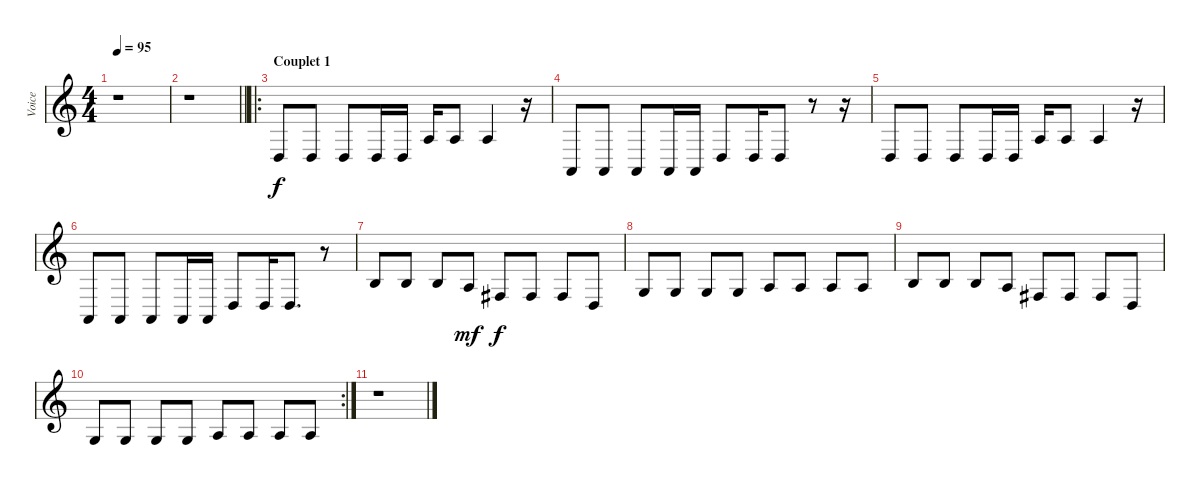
\track ("Voice" "Voice") {instrument oboe}
\staff {score}
\tuning (E4 B3 G3 D3 A2 E2) {hide}
\ts (4 4)
\tempo 95
\clef g2
\ks c
r.1{dy f instrument oboe} |
\barLineRight lightlight
r.1 |
\ro
\section ("" "Couplet 1")
0.4.8 0.4.8 0.4.8 0.4.16 0.4.16 7.4.16 7.4.8 7.4.4 r.16 |
0.5.8 0.5.8 0.5.8 0.5.16 0.5.16 0.4.8 0.4.16 0.4.8 r.8 r.16 |
0.4.8 0.4.8 0.4.8 0.4.16 0.4.16 7.4.16 7.4.8 7.4.4 r.16 |
0.5.8 0.5.8 0.5.8 0.5.16 0.5.16 0.4.8 0.4.16 0.4.8{d} r.8 |
4.3.8 4.3.8 4.3.8 2.3.8{dy mf} 4.4.8{dy f} 4.4.8 4.4.8 0.4.8 |
5.4.8 5.4.8 5.4.8 5.4.8 7.4.8 7.4.8 7.4.8 7.4.8 |
4.3.8 4.3.8 4.3.8 2.3.8 4.4.8 4.4.8 4.4.8 0.4.8 |
\rc 2
5.4.8 5.4.8 5.4.8 5.4.8 7.4.8 7.4.8 7.4.8 7.4.8 |
r.1
